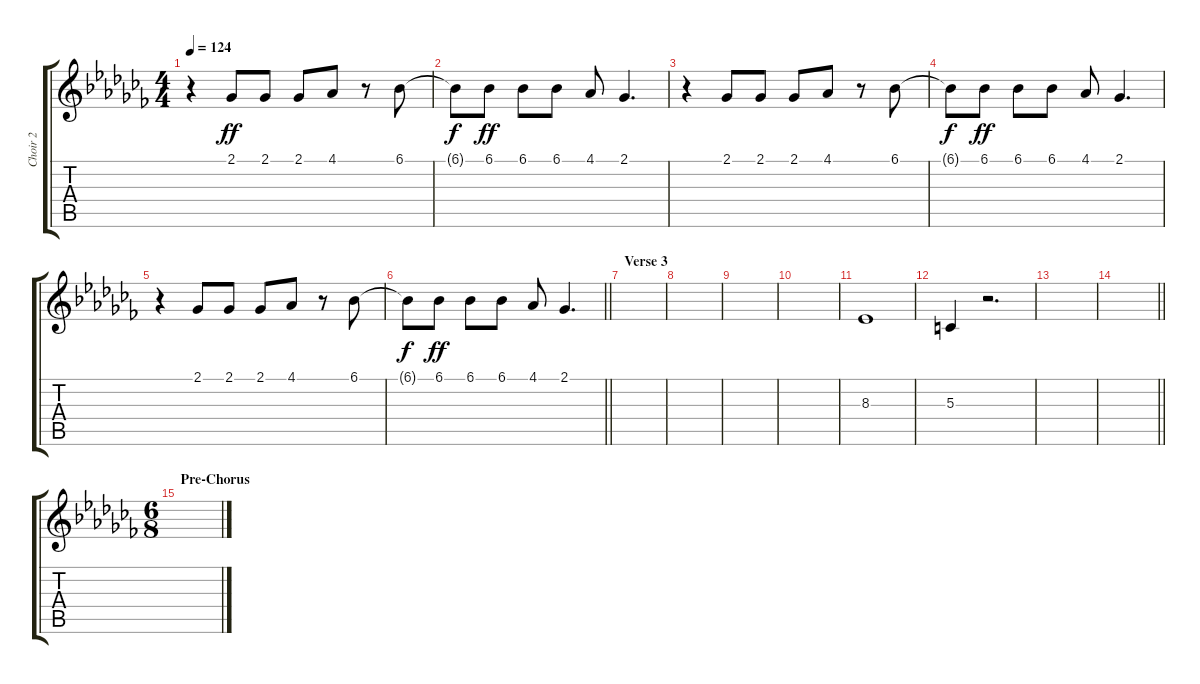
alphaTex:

\track ("Choir 2" "Choir 2") {instrument choiraahs}
\staff {score tabs}
\tuning (E4 B3 G3 D3 A2 E2) {hide}
\ts (4 4)
\tempo 124
\clef g2
\ks cb
r.4{dy ff} 2.1.8 2.1.8 2.1.8 4.1.8 r.8 6.1.8 |
6.1{t}.8{dy f} 6.1.8{dy ff} 6.1.8 6.1.8 4.1.8 2.1.4{d} |
r.4 2.1.8 2.1.8 2.1.8 4.1.8 r.8 6.1.8 |
6.1{t}.8{dy f} 6.1.8{dy ff} 6.1.8 6.1.8 4.1.8 2.1.4{d} |
r.4 2.1.8 2.1.8 2.1.8 4.1.8 r.8 6.1.8 |
\barLineRight lightlight
6.1{t}.8{dy f} 6.1.8{dy ff} 6.1.8 6.1.8 4.1.8 2.1.4{d} |
\section ("" "Verse 3")
|
|
|
|
8.3.1 |
5.3.4 r.2{d} |
|
\barLineRight lightlight
|
\ts (6 8)
\section ("" "Pre-Chorus")
